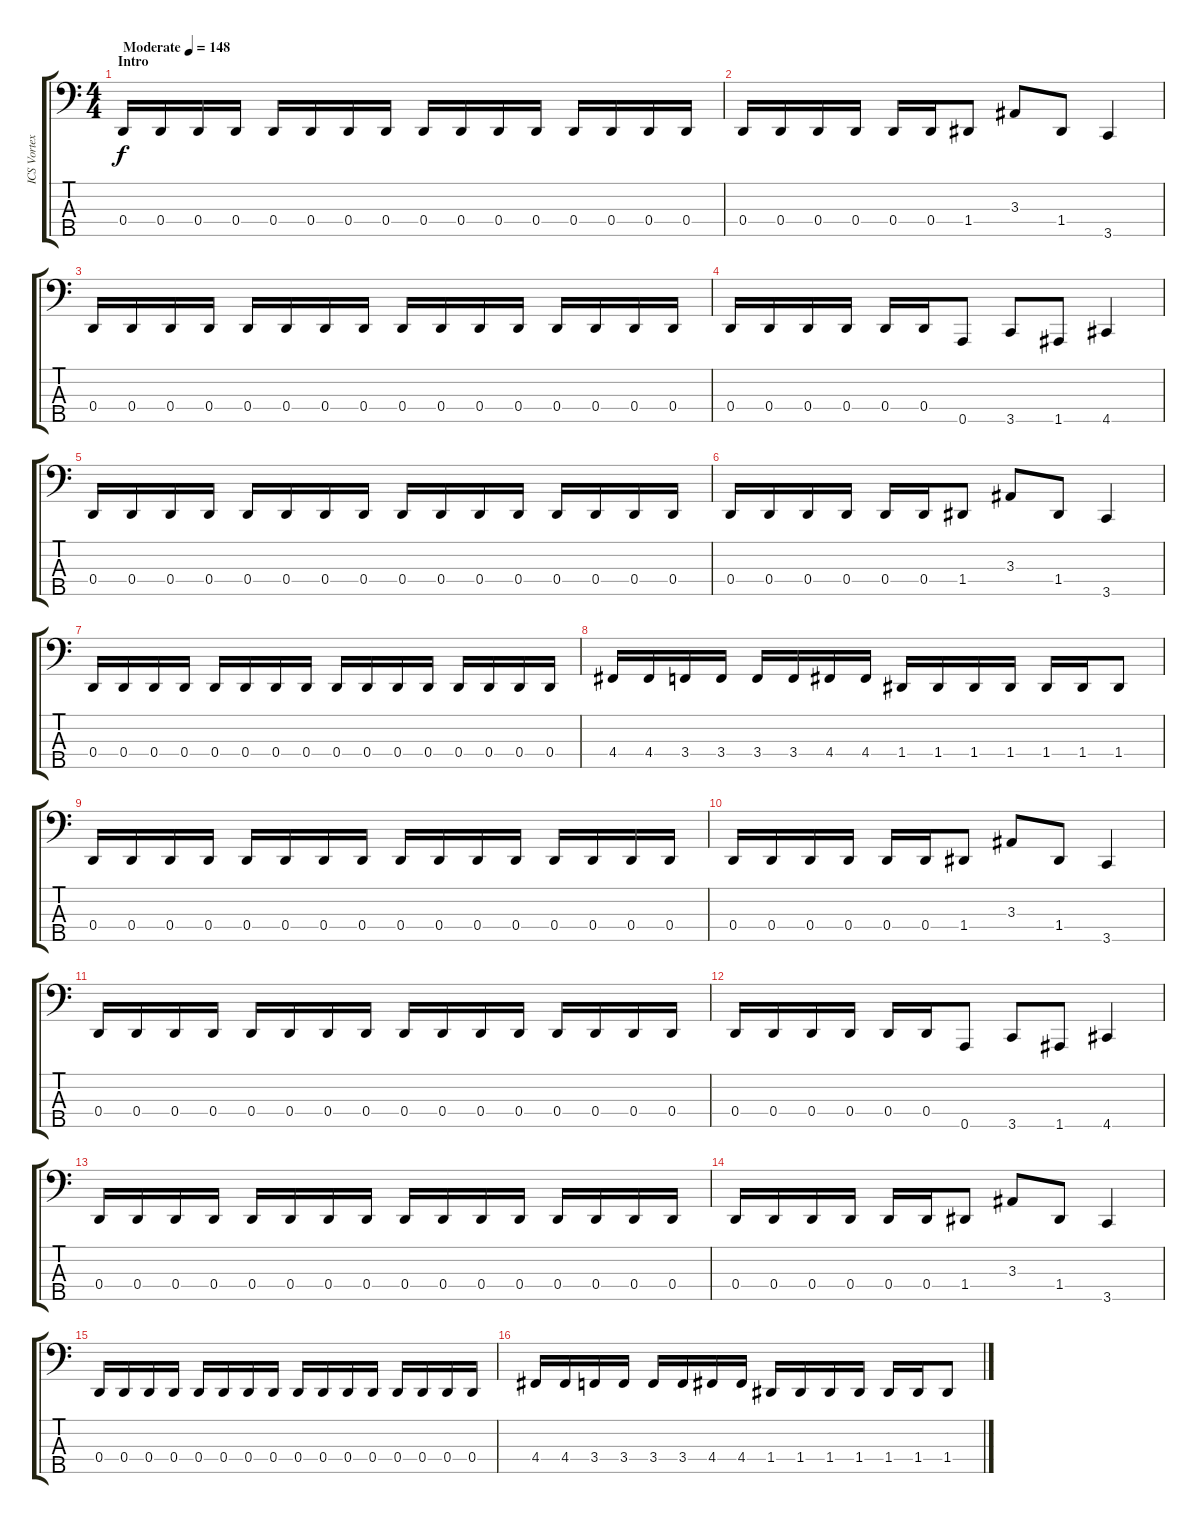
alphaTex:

\track ("ICS Vortex" "ICS Vortex") {instrument electricbassfinger}
\staff {score tabs}
\tuning (F2 C2 G1 D1 A0) {hide}
\ts (4 4)
\section ("" "Intro")
\tempo (148 "Moderate")
\clef f4
\ks c
0.4.16{dy f instrument electricbassfinger} 0.4.16 0.4.16 0.4.16 0.4.16 0.4.16 0.4.16 0.4.16 0.4.16 0.4.16 0.4.16 0.4.16 0.4.16 0.4.16 0.4.16 0.4.16 |
0.4.16 0.4.16 0.4.16 0.4.16 0.4.16 0.4.16 1.4.8 3.3.8 1.4.8 3.5.4 |
0.4.16 0.4.16 0.4.16 0.4.16 0.4.16 0.4.16 0.4.16 0.4.16 0.4.16 0.4.16 0.4.16 0.4.16 0.4.16 0.4.16 0.4.16 0.4.16 |
0.4.16 0.4.16 0.4.16 0.4.16 0.4.16 0.4.16 0.5.8 3.5.8 1.5.8 4.5.4 |
0.4.16 0.4.16 0.4.16 0.4.16 0.4.16 0.4.16 0.4.16 0.4.16 0.4.16 0.4.16 0.4.16 0.4.16 0.4.16 0.4.16 0.4.16 0.4.16 |
0.4.16 0.4.16 0.4.16 0.4.16 0.4.16 0.4.16 1.4.8 3.3.8 1.4.8 3.5.4 |
0.4.16 0.4.16 0.4.16 0.4.16 0.4.16 0.4.16 0.4.16 0.4.16 0.4.16 0.4.16 0.4.16 0.4.16 0.4.16 0.4.16 0.4.16 0.4.16 |
4.4.16 4.4.16 3.4.16 3.4.16 3.4.16 3.4.16 4.4.16 4.4.16 1.4.16 1.4.16 1.4.16 1.4.16 1.4.16 1.4.16 1.4.8 |
0.4.16 0.4.16 0.4.16 0.4.16 0.4.16 0.4.16 0.4.16 0.4.16 0.4.16 0.4.16 0.4.16 0.4.16 0.4.16 0.4.16 0.4.16 0.4.16 |
0.4.16 0.4.16 0.4.16 0.4.16 0.4.16 0.4.16 1.4.8 3.3.8 1.4.8 3.5.4 |
0.4.16 0.4.16 0.4.16 0.4.16 0.4.16 0.4.16 0.4.16 0.4.16 0.4.16 0.4.16 0.4.16 0.4.16 0.4.16 0.4.16 0.4.16 0.4.16 |
0.4.16 0.4.16 0.4.16 0.4.16 0.4.16 0.4.16 0.5.8 3.5.8 1.5.8 4.5.4 |
0.4.16 0.4.16 0.4.16 0.4.16 0.4.16 0.4.16 0.4.16 0.4.16 0.4.16 0.4.16 0.4.16 0.4.16 0.4.16 0.4.16 0.4.16 0.4.16 |
0.4.16 0.4.16 0.4.16 0.4.16 0.4.16 0.4.16 1.4.8 3.3.8 1.4.8 3.5.4 |
0.4.16 0.4.16 0.4.16 0.4.16 0.4.16 0.4.16 0.4.16 0.4.16 0.4.16 0.4.16 0.4.16 0.4.16 0.4.16 0.4.16 0.4.16 0.4.16 |
4.4.16 4.4.16 3.4.16 3.4.16 3.4.16 3.4.16 4.4.16 4.4.16 1.4.16 1.4.16 1.4.16 1.4.16 1.4.16 1.4.16 1.4.8
